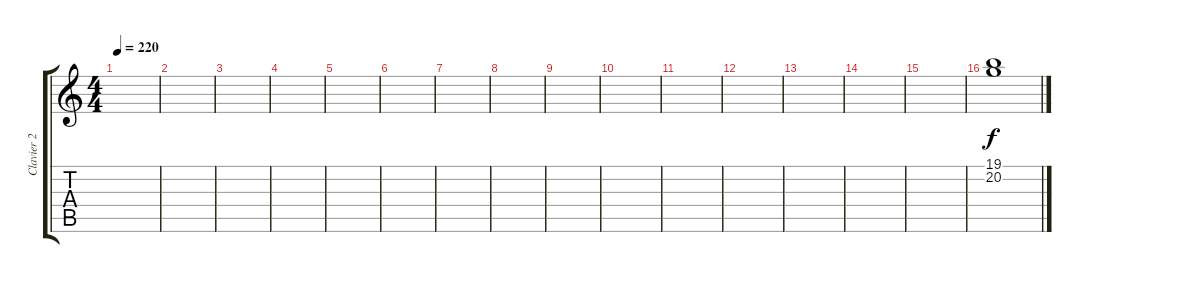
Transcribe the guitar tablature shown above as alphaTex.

\track ("Clavier 2" "Clavier 2") {instrument stringensemble1}
\staff {score tabs}
\tuning (E4 B3 G3 D3 A2 E2) {hide}
\ts (4 4)
\tempo 220
\clef g2
\ks c
|
|
|
|
|
|
|
|
|
|
|
|
|
|
|
(19.1 20.2).1
